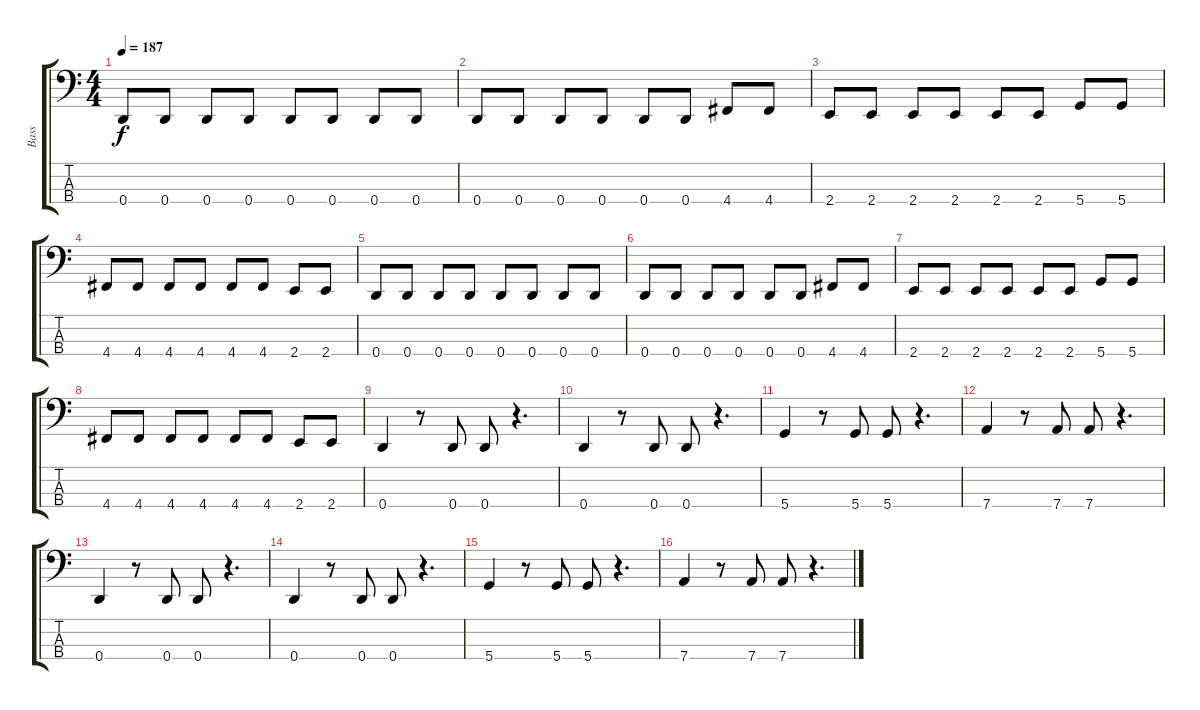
\track ("Bass" "Bass") {instrument electricbasspick}
\staff {score tabs}
\tuning (G2 D2 A1 D1) {hide}
\ts (4 4)
\tempo 187
\clef f4
\ks c
0.4.8{dy f} 0.4.8 0.4.8 0.4.8 0.4.8 0.4.8 0.4.8 0.4.8 |
0.4.8 0.4.8 0.4.8 0.4.8 0.4.8 0.4.8 4.4.8 4.4.8 |
2.4.8 2.4.8 2.4.8 2.4.8 2.4.8 2.4.8 5.4.8 5.4.8 |
4.4.8 4.4.8 4.4.8 4.4.8 4.4.8 4.4.8 2.4.8 2.4.8 |
0.4.8 0.4.8 0.4.8 0.4.8 0.4.8 0.4.8 0.4.8 0.4.8 |
0.4.8 0.4.8 0.4.8 0.4.8 0.4.8 0.4.8 4.4.8 4.4.8 |
2.4.8 2.4.8 2.4.8 2.4.8 2.4.8 2.4.8 5.4.8 5.4.8 |
4.4.8 4.4.8 4.4.8 4.4.8 4.4.8 4.4.8 2.4.8 2.4.8 |
0.4.4 r.8 0.4.8 0.4.8 r.4{d} |
0.4.4 r.8 0.4.8 0.4.8 r.4{d} |
5.4.4 r.8 5.4.8 5.4.8 r.4{d} |
7.4.4 r.8 7.4.8 7.4.8 r.4{d} |
0.4.4 r.8 0.4.8 0.4.8 r.4{d} |
0.4.4 r.8 0.4.8 0.4.8 r.4{d} |
5.4.4 r.8 5.4.8 5.4.8 r.4{d} |
7.4.4 r.8 7.4.8 7.4.8 r.4{d}
